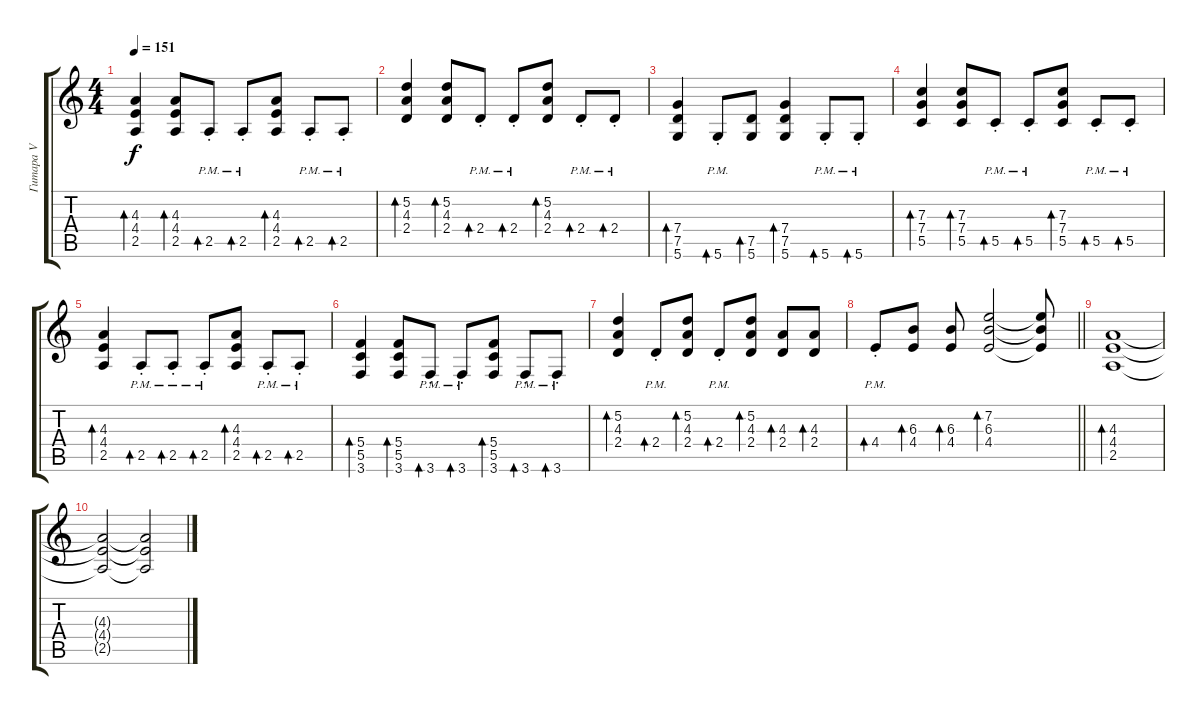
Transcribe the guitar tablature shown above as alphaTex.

\track ("Гитара V" "Гитара V") {instrument distortionguitar}
\staff {score tabs}
\tuning (D4 A3 F3 C3 G2 D2) {hide}
\ts (4 4)
\tempo 151
\clef g2
\ks c
(4.3 4.4 2.5).4{bd 60 dy f} (4.3 4.4 2.5).8{bd 60} 2.5{pm st}.8{bd 60} 2.5{pm st}.8{bd 60} (4.3 4.4 2.5).8{bd 60} 2.5{pm st}.8{bd 60} 2.5{pm st}.8{bd 60} |
(5.2 4.3 2.4).4{bd 60} (5.2 4.3 2.4).8{bd 60} 2.4{pm st}.8{bd 60} 2.4{pm st}.8{bd 60} (5.2 4.3 2.4).8{bd 60} 2.4{pm st}.8{bd 60} 2.4{pm st}.8{bd 60} |
(7.4 7.5 5.6).4{bd 60} 5.6{pm st}.8{bd 60} (7.5 5.6).8{bd 60} (7.4 7.5 5.6).4{bd 60} 5.6{pm st}.8{bd 60} 5.6{pm st}.8{bd 60} |
(7.3 7.4 5.5).4{bd 60} (7.3 7.4 5.5).8{bd 60} 5.5{pm st}.8{bd 60} 5.5{pm st}.8{bd 60} (7.3 7.4 5.5).8{bd 60} 5.5{pm st}.8{bd 60} 5.5{pm st}.8{bd 60} |
(4.3 4.4 2.5).4{bd 60} 2.5{pm st}.8{bd 60} 2.5{pm st}.8{bd 60} 2.5{pm st}.8{bd 60} (4.3 4.4 2.5).8{bd 60} 2.5{pm st}.8{bd 60} 2.5{pm st}.8{bd 60} |
(5.4 5.5 3.6).4{bd 60} (5.4 5.5 3.6).8{bd 60} 3.6{pm st}.8{bd 60} 3.6{pm st}.8{bd 60} (5.4 5.5 3.6).8{bd 60} 3.6{pm st}.8{bd 60} 3.6{pm st}.8{bd 60} |
(5.2 4.3 2.4).4{bd 60} 2.4{pm st}.8{bd 60} (5.2 4.3 2.4).8{bd 60} 2.4{pm st}.8{bd 60} (5.2 4.3 2.4).8{bd 60} (4.3 2.4).8{bd 60} (4.3 2.4).8{bd 60} |
\barLineRight lightlight
4.4{pm st}.8{bd 60} (6.3 4.4).8{bd 60} (6.3 4.4).8{bd 60} (7.2 6.3 4.4).2{bd 60} (7.2{t} 6.3{t} 4.4{t}).8 |
(4.3 4.4 2.5).1{bd 60} |
(4.3{t} 4.4{t} 2.5{t}).2 (4.3{t} 4.4{t} 2.5{t}).2
